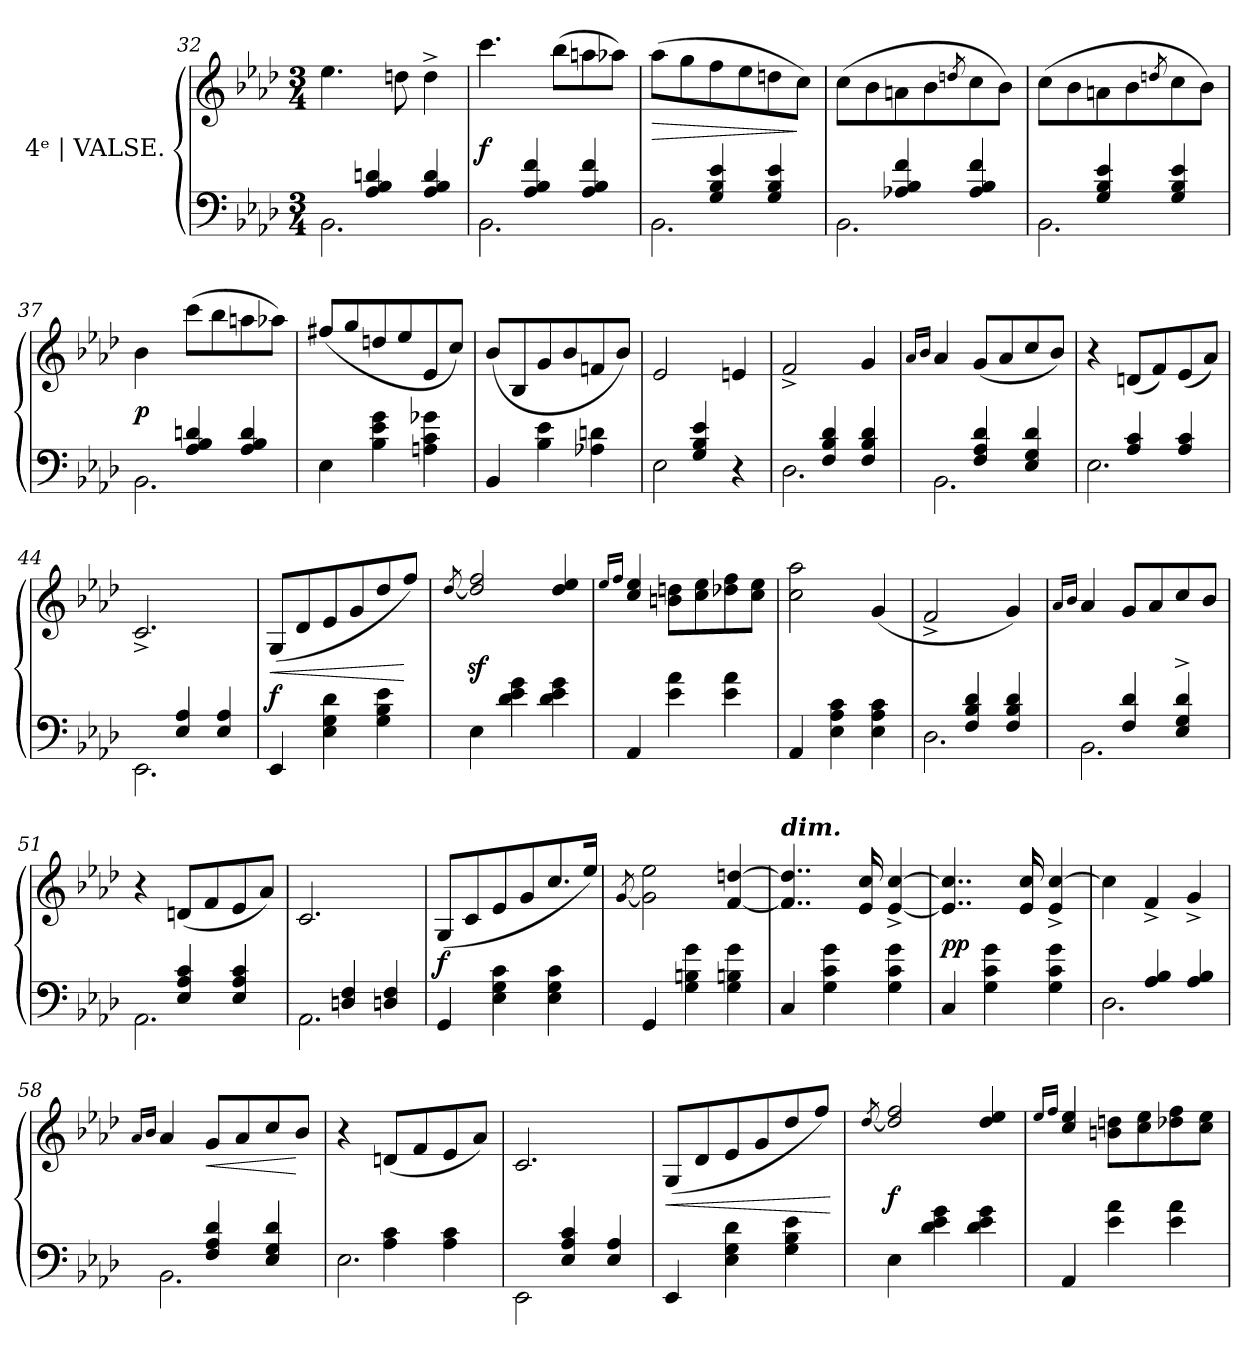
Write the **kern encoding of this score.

**kern	**kern	**dynam
*part1	*part1	*part1
*staff2	*staff1	*staff1/2
*I"4ᵉ | VALSE.	*	*
*clefF4	*clefG2	*
*k[b-e-a-d-]	*k[b-e-a-d-]	*
*M3/4	*M3/4	*
=32	=32	=32
*^	*	*
4ryy	2.BB-	4.ee-	.
4A-/ 4B-/ 4dn/	.	.	.
.	.	8ddn	.
4A-/ 4B-/ 4d/	.	4dd^<	.
=33	=33	=33	=33
4ryy	2.BB-	4.ccc	f
4A-/ 4B-/ 4f/	.	.	.
.	.	(>8bb-L	.
4A-/ 4B-/ 4f/	.	8aan	.
.	.	8aa-XJ)	.
=34	=34	=34	=34
!	!	!	!LO:HP:b
4ryy	2.BB-	(>8aa-L	>
.	.	8gg	.
4G/ 4B-/ 4e-/	.	8ff	.
.	.	8ee-	.
4G/ 4B-/ 4e-/	.	8ddn	.
.	.	8ccJ)	]
=35	=35	=35	=35
4ryy	2.BB-	(>8ccL	.
.	.	8b-	.
4A-X/ 4B-/ 4f/	.	8an	.
.	.	8b-	.
.	.	8qddn	.
4A-/ 4B-/ 4f/	.	8cc	.
.	.	8b-J)	.
=36	=36	=36	=36
4ryy	2.BB-	(>8ccL	.
.	.	8b-	.
4G/ 4B-/ 4e-/	.	8an	.
.	.	8b-	.
.	.	8qddn	.
4G/ 4B-/ 4e-/	.	8cc	.
.	.	8b-J)	.
=37	=37	=37	=37
*	*	*^	*
4ryy	2.BB-	4b-	8ryy	p
.	.	.	8ryy	.
4A-/ 4B-/ 4dn/	.	(>8cccL	4ryy	.
.	.	8bb-	.	.
4A-/ 4B-/ 4d/	.	8aan	4ryy	.
.	.	8aa-XJ)	.	.
*v	*v	*	*	*
*	*v	*v	*
=38	=38	=38
4E-	(<8ff#X/L	.
.	8gg	.
4B- 4e- 4g	8ddn	.
.	8ee-	.
4An 4c 4g-X	8e-	.
.	8ccJ)	.
=39	=39	=39
4BB-	(<8b-/L	.
.	8B-	.
4B- 4e-	8g	.
.	8b-	.
4A-X 4dn	8fn	.
.	8b-J)	.
=40	=40	=40
*^	*	*
4ryy	2E-	2e-	.
4G/ 4B- 4e-	.	.	.
4ryy	4r	4en	.
=41	=41	=41	=41
4ryy	2.D-	2f^<	.
4F 4B- 4d-	.	.	.
4F 4B- 4d-	.	4g	.
=42	=42	=42	=42
.	.	16qa-LL	.
.	.	16qb-JJ	.
4ryy	2.BB-	4a-	.
4F 4A- 4d-	.	(<8gL	.
.	.	8a-	.
4E- 4G 4d-	.	8cc	.
.	.	8b-J)	.
=43	=43	=43	=43
4ryy	2.E-	4r	.
4A- 4c	.	(<8dnL	.
.	.	8f)	.
4A- 4c	.	(<8e-	.
.	.	8a-J)	.
=44	=44	=44	=44
4ryy	2.EE-	2.c^<	.
4E- 4A-	.	.	.
4E- 4A-	.	.	.
*v	*v	*	*
=45	=45	=45
!	!	!LO:HP:b
4EE-	(>8GL	< f
.	8d-	.
4E- 4G 4d-	8e-	.
.	8g	.
4G 4B- 4e-	8dd-	.
.	8ffJ)	[
=46	=46	=46
.	[8qdd-	.
4E-	2dd-/]z 2ffz	.
4d- 4e- 4g	.	.
4d- 4e- 4g	4dd-/ 4ee-	.
=47	=47	=47
.	16qqee-LL	.
.	16qqffJJ	.
4AA-	4cc/ 4ee-	.
4e- 4a-	8bn 8ddnL	.
.	8cc 8ee-	.
4e- 4a-	8dd-X 8ff	.
.	8cc 8ee-J	.
=48	=48	=48
4AA-	2cc 2aa-	.
4E- 4A- 4c	.	.
4E- 4A- 4c	(<4g	.
=49	=49	=49
*^	*	*
4ryy	2.D-	2f^>	.
4F 4B- 4d-	.	.	.
4F 4B- 4d-	.	4g)	.
=50	=50	=50	=50
.	.	16qa-LL	.
.	.	16qb-JJ	.
4ryy	2.BB-	4a-	.
4F 4d-	.	8gL	.
.	.	8a-	.
4E-^> 4G^> 4d-^>	.	8cc	.
.	.	8b-J	.
=51	=51	=51	=51
4ryy	2.AA-	4r	.
4E-/ 4A-/ 4c/	.	(<8dnL	.
.	.	8f	.
4E-/ 4A-/ 4c/	.	8e-	.
.	.	8a-J)	.
=52	=52	=52	=52
4ryy	2.AA-	2.c	.
4Dn 4F	.	.	.
4Dn 4F	.	.	.
*v	*v	*	*
=53	=53	=53
4GG	(>8GL	f
.	8c	.
4E- 4G 4c	8e-	.
.	8g	.
4E- 4G 4c	8.cc	.
.	16ee-Jk)	.
=54	=54	=54
.	[8qg	.
4GG	2g] 2ee-	.
4G 4Bn 4g	.	.
4G 4Bn 4g	[4f [4ddn	.
=55	=55	=55
!	!LO:TX:Bi:t=dim.	!
4C/	4..f] 4..ddn]	.
4G 4c 4g	.	.
.	16e- 16cc	.
4G 4c 4g	[4e-^< [4cc^<	.
=56	=56	=56
4C/	4..e-] 4..cc]	pp
4G 4c 4g	.	.
.	16e- 16cc	.
4G 4c 4g	4e-^< [4cc^<	.
=57	=57	=57
*^	*	*
4ryy	2.D-	4cc]	.
4A- 4B-	.	4f^<	.
4A- 4B-	.	4g^<	.
=58	=58	=58	=58
.	.	16qa-LL	.
.	.	16qb-JJ	.
4ryy	2.BB-	4a-	.
!	!	!	!LO:HP:b
4F/ 4A-/ 4d-/	.	8gL	<
.	.	8a-	.
4E-/ 4G/ 4d-/	.	8cc	.
.	.	8b-J	[
=59	=59	=59	=59
4ryy	2.E-	4r	.
4A-\ 4c	.	(<8dnL	.
.	.	8f	.
4A-\ 4c	.	8e-	.
.	.	8a-J)	.
=60	=60	=60	=60
4ryy	2EE-	2.c	.
4E-/ 4A-/ 4c/	.	.	.
4E-/ 4A-/	4ryy	.	.
=61	=61	=61	=61
!	!	!	!LO:HP:b
*v	*v	*	*
4EE-	(>8GL	<
.	8d-	.
4E- 4G 4d-	8e-	.
.	8g	.
4G 4B- 4e-	8dd-	.
.	8ffJ)	.
.	.	[
=62	=62	=62
.	[8qdd-	.
4E-	2dd-/] 2ff	f
4d- 4e- 4g	.	.
4d- 4e- 4g	4dd-/ 4ee-	.
=63	=63	=63
.	16qqee-LL	.
.	16qqffJJ	.
4AA-	4cc/ 4ee-	.
4e- 4a-	8bn 8ddnL	.
.	8cc 8ee-	.
4e- 4a-	8dd-X 8ff	.
.	8cc 8ee-J	.
=	=	=
*-	*-	*-
